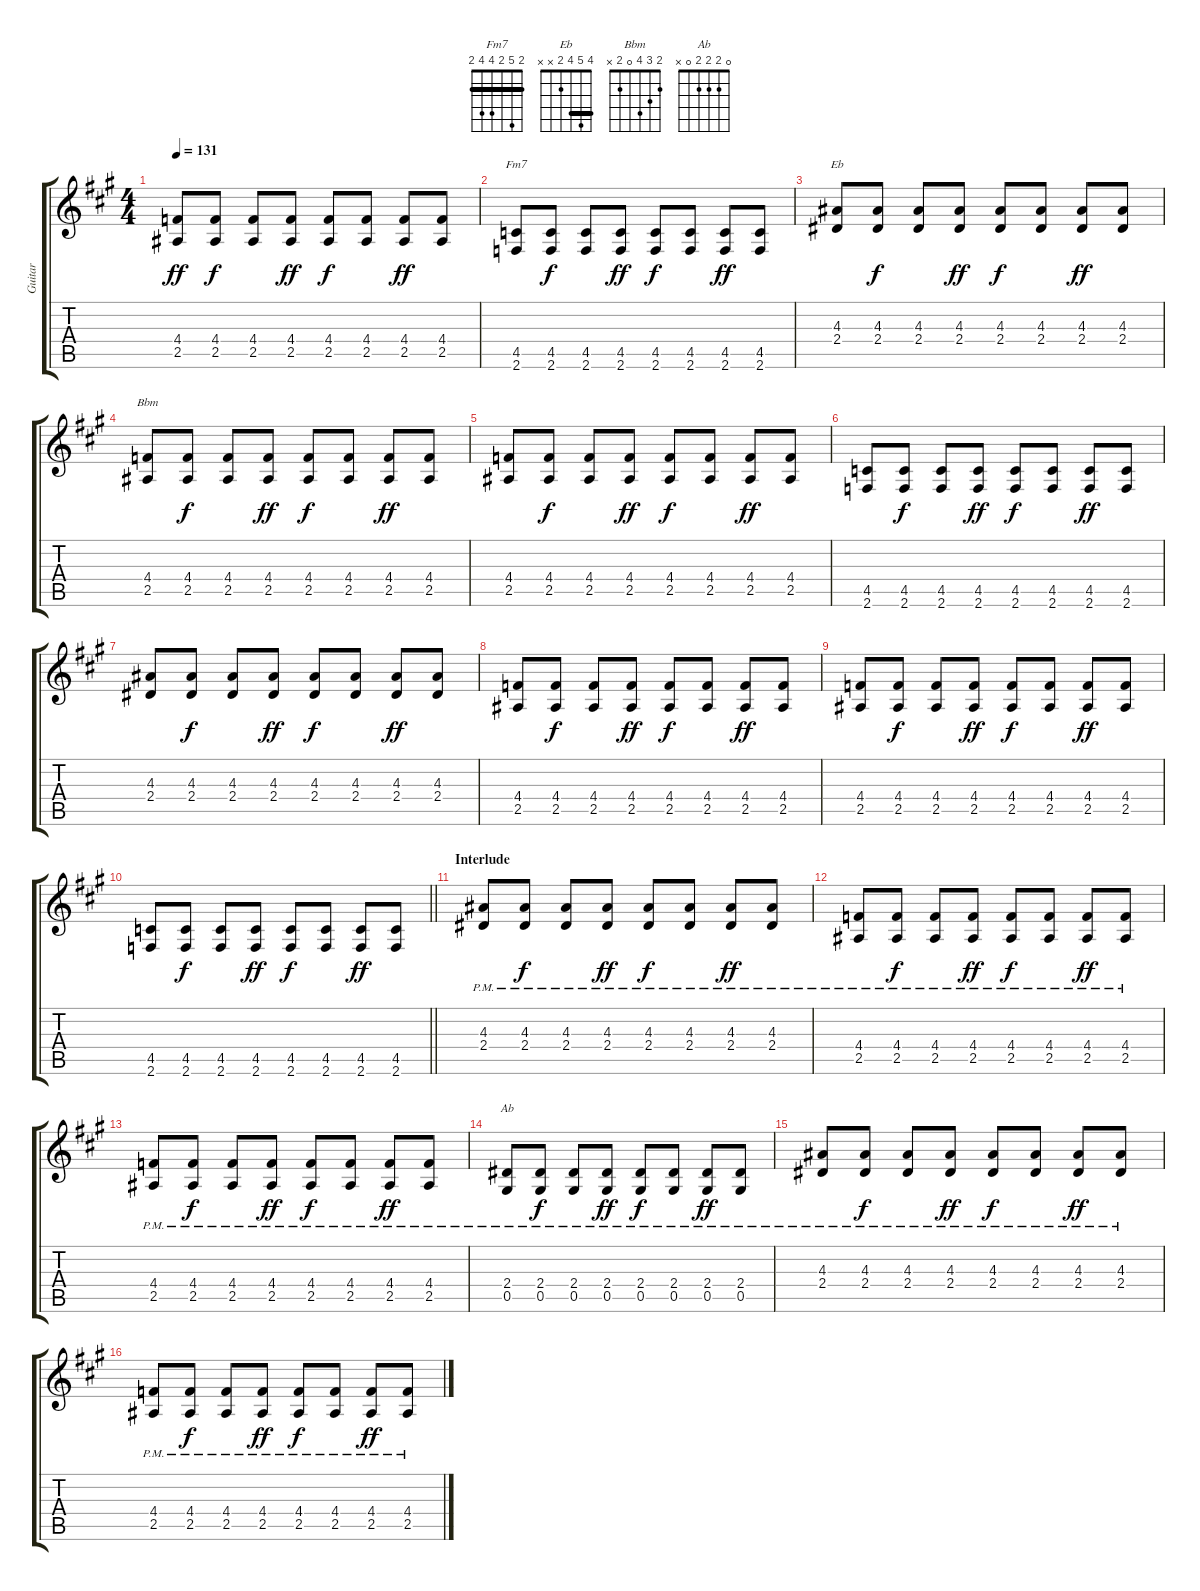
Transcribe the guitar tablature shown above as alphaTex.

\track ("Guitar" "Guitar") {instrument electricguitarclean}
\staff {score tabs}
\tuning (Eb4 Bb3 Gb3 Db3 Ab2 Eb2) {hide}
\chord ("Fm7" 2 5 2 4 4 2) {barre 2}
\chord ("Eb" 4 5 4 2 x x) {barre 4}
\chord ("Bbm" 2 3 4 0 2 x)
\chord ("Ab" 0 2 2 2 0 x)
\ts (4 4)
\tempo 131
\clef g2
\ks a
(4.4 2.5).8{dy ff} (4.4 2.5).8{dy f} (4.4 2.5).8 (4.4 2.5).8{dy ff} (4.4 2.5).8{dy f} (4.4 2.5).8 (4.4 2.5).8{dy ff} (4.4 2.5).8 |
(4.5 2.6).8{ch "Fm7"} (4.5 2.6).8{dy f} (4.5 2.6).8 (4.5 2.6).8{dy ff} (4.5 2.6).8{dy f} (4.5 2.6).8 (4.5 2.6).8{dy ff} (4.5 2.6).8 |
(4.3 2.4).8{ch "Eb"} (4.3 2.4).8{dy f} (4.3 2.4).8 (4.3 2.4).8{dy ff} (4.3 2.4).8{dy f} (4.3 2.4).8 (4.3 2.4).8{dy ff} (4.3 2.4).8 |
(4.4 2.5).8{ch "Bbm"} (4.4 2.5).8{dy f} (4.4 2.5).8 (4.4 2.5).8{dy ff} (4.4 2.5).8{dy f} (4.4 2.5).8 (4.4 2.5).8{dy ff} (4.4 2.5).8 |
(4.4 2.5).8 (4.4 2.5).8{dy f} (4.4 2.5).8 (4.4 2.5).8{dy ff} (4.4 2.5).8{dy f} (4.4 2.5).8 (4.4 2.5).8{dy ff} (4.4 2.5).8 |
(4.5 2.6).8 (4.5 2.6).8{dy f} (4.5 2.6).8 (4.5 2.6).8{dy ff} (4.5 2.6).8{dy f} (4.5 2.6).8 (4.5 2.6).8{dy ff} (4.5 2.6).8 |
(4.3 2.4).8 (4.3 2.4).8{dy f} (4.3 2.4).8 (4.3 2.4).8{dy ff} (4.3 2.4).8{dy f} (4.3 2.4).8 (4.3 2.4).8{dy ff} (4.3 2.4).8 |
(4.4 2.5).8 (4.4 2.5).8{dy f} (4.4 2.5).8 (4.4 2.5).8{dy ff} (4.4 2.5).8{dy f} (4.4 2.5).8 (4.4 2.5).8{dy ff} (4.4 2.5).8 |
(4.4 2.5).8 (4.4 2.5).8{dy f} (4.4 2.5).8 (4.4 2.5).8{dy ff} (4.4 2.5).8{dy f} (4.4 2.5).8 (4.4 2.5).8{dy ff} (4.4 2.5).8 |
\barLineRight lightlight
(4.5 2.6).8 (4.5 2.6).8{dy f} (4.5 2.6).8 (4.5 2.6).8{dy ff} (4.5 2.6).8{dy f} (4.5 2.6).8 (4.5 2.6).8{dy ff} (4.5 2.6).8 |
\section ("" "Interlude")
(4.3{pm} 2.4{pm}).8 (4.3{pm} 2.4{pm}).8{dy f} (4.3{pm} 2.4{pm}).8 (4.3{pm} 2.4{pm}).8{dy ff} (4.3{pm} 2.4{pm}).8{dy f} (4.3{pm} 2.4{pm}).8 (4.3{pm} 2.4{pm}).8{dy ff} (4.3{pm} 2.4{pm}).8 |
(4.4{pm} 2.5{pm}).8 (4.4{pm} 2.5{pm}).8{dy f} (4.4{pm} 2.5{pm}).8 (4.4{pm} 2.5{pm}).8{dy ff} (4.4{pm} 2.5{pm}).8{dy f} (4.4{pm} 2.5{pm}).8 (4.4{pm} 2.5{pm}).8{dy ff} (4.4{pm} 2.5{pm}).8 |
(4.4{pm} 2.5{pm}).8 (4.4{pm} 2.5{pm}).8{dy f} (4.4{pm} 2.5{pm}).8 (4.4{pm} 2.5{pm}).8{dy ff} (4.4{pm} 2.5{pm}).8{dy f} (4.4{pm} 2.5{pm}).8 (4.4{pm} 2.5{pm}).8{dy ff} (4.4{pm} 2.5{pm}).8 |
(2.4{pm} 0.5{pm}).8{ch "Ab"} (2.4{pm} 0.5{pm}).8{dy f} (2.4{pm} 0.5{pm}).8 (2.4{pm} 0.5{pm}).8{dy ff} (2.4{pm} 0.5{pm}).8{dy f} (2.4{pm} 0.5{pm}).8 (2.4{pm} 0.5{pm}).8{dy ff} (2.4{pm} 0.5{pm}).8 |
(4.3{pm} 2.4{pm}).8 (4.3{pm} 2.4{pm}).8{dy f} (4.3{pm} 2.4{pm}).8 (4.3{pm} 2.4{pm}).8{dy ff} (4.3{pm} 2.4{pm}).8{dy f} (4.3{pm} 2.4{pm}).8 (4.3{pm} 2.4{pm}).8{dy ff} (4.3{pm} 2.4{pm}).8 |
(4.4{pm} 2.5{pm}).8 (4.4{pm} 2.5{pm}).8{dy f} (4.4{pm} 2.5{pm}).8 (4.4{pm} 2.5{pm}).8{dy ff} (4.4{pm} 2.5{pm}).8{dy f} (4.4{pm} 2.5{pm}).8 (4.4{pm} 2.5{pm}).8{dy ff} (4.4{pm} 2.5{pm}).8
